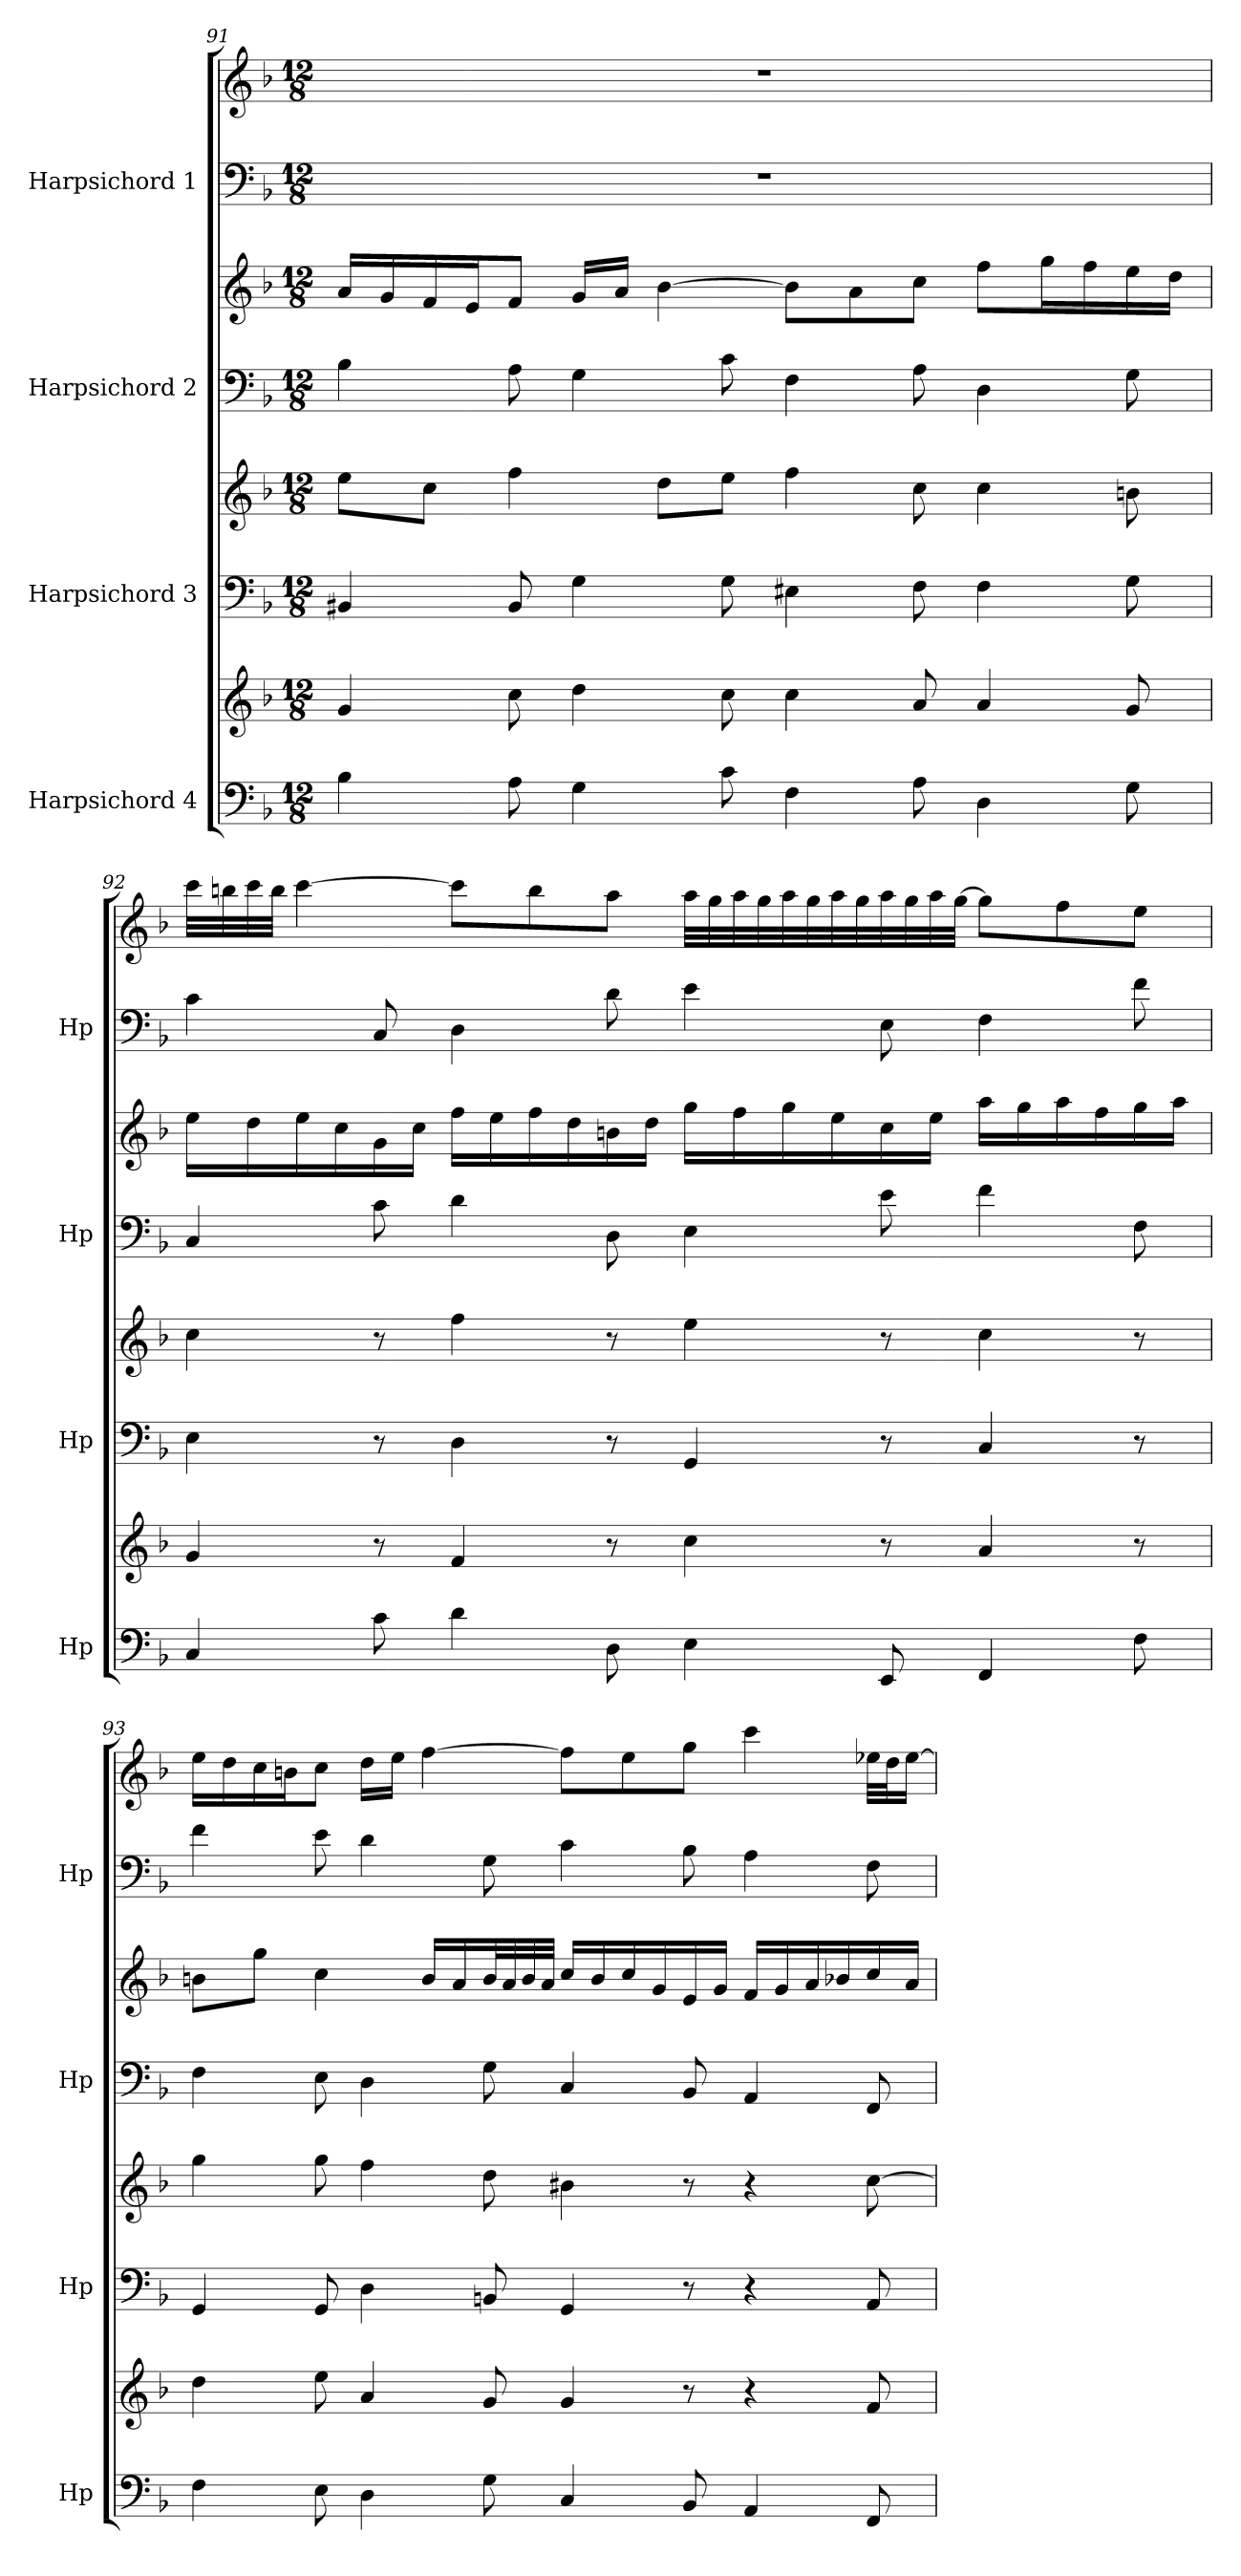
**kern	**kern	**kern	**kern	**kern	**kern	**kern	**kern
*part4	*part4	*part3	*part3	*part2	*part2	*part1	*part1
*staff8	*staff7	*staff6	*staff5	*staff4	*staff3	*staff2	*staff1
*I"Harpsichord 4	*	*I"Harpsichord 3	*	*I"Harpsichord 2	*	*I"Harpsichord 1	*
*I'Hp	*	*I'Hp	*	*I'Hp	*	*I'Hp	*
*clefF4	*clefG2	*clefF4	*clefG2	*clefF4	*clefG2	*clefF4	*clefG2
*k[b-]	*k[b-]	*k[b-]	*k[b-]	*k[b-]	*k[b-]	*k[b-]	*k[b-]
*M12/8	*M12/8	*M12/8	*M12/8	*M12/8	*M12/8	*M12/8	*M12/8
=91	=91	=91	=91	=91	=91	=91	=91
4B-\	4g/	4BB#X/	8ee\L	4B-\	16a/LL	1.r	1.r
.	.	.	.	.	16g/	.	.
.	.	.	8cc\J	.	16f/	.	.
.	.	.	.	.	16e/J	.	.
8A\	8cc\	8BB#/	4ff\	8A\	8f/J	.	.
4G\	4dd\	4G\	.	4G\	16g/LL	.	.
.	.	.	.	.	16a/JJ	.	.
.	.	.	8dd\L	.	[4b-\	.	.
8c\	8cc\	8G\	8ee\J	8c\	.	.	.
4F\	4cc\	4E#X\	4ff\	4F\	8b-\L]	.	.
.	.	.	.	.	8a\	.	.
8A\	8a/	8F\	8cc\	8A\	8cc\J	.	.
4D\	4a/	4F\	4cc\	4D\	8ff\L	.	.
.	.	.	.	.	16gg\L	.	.
.	.	.	.	.	16ff\	.	.
8G\	8g/	8G\	8bn\	8G\	16ee\	.	.
.	.	.	.	.	16dd\JJ	.	.
!!LO:LB:g=z
=92	=92	=92	=92	=92	=92	=92	=92
4C/	4g/	4E\	4cc\	4C/	16ee\LL	4c\	32ccc\LLL
.	.	.	.	.	.	.	32bbn\
.	.	.	.	.	16dd\	.	32ccc\
.	.	.	.	.	.	.	32bb\JJJ
.	.	.	.	.	16ee\	.	[4ccc\
.	.	.	.	.	16cc\	.	.
8c\	8r	8r	8r	8c\	16g\	8C/	.
.	.	.	.	.	16cc\JJ	.	.
4d\	4f/	4D\	4ff\	4d\	16ff\LL	4D\	8ccc\L]
.	.	.	.	.	16ee\	.	.
.	.	.	.	.	16ff\	.	8bb\
.	.	.	.	.	16dd\	.	.
8D\	8r	8r	8r	8D\	16bn\	8d\	8aa\J
.	.	.	.	.	16dd\JJ	.	.
4E\	4cc\	4GG/	4ee\	4E\	16gg\LL	4e\	32aa\LLL
.	.	.	.	.	.	.	32gg\
.	.	.	.	.	16ff\	.	32aa\
.	.	.	.	.	.	.	32gg\
.	.	.	.	.	16gg\	.	32aa\
.	.	.	.	.	.	.	32gg\
.	.	.	.	.	16ee\	.	32aa\
.	.	.	.	.	.	.	32gg\
8EE/	8r	8r	8r	8e\	16cc\	8E\	32aa\
.	.	.	.	.	.	.	32gg\
.	.	.	.	.	16ee\JJ	.	32aa\
.	.	.	.	.	.	.	[32gg\JJJ
4FF/	4a/	4C/	4cc\	4f\	16aa\LL	4F\	8gg\L]
.	.	.	.	.	16gg\	.	.
.	.	.	.	.	16aa\	.	8ff\
.	.	.	.	.	16ff\	.	.
8F\	8r	8r	8r	8F\	16gg\	8f\	8ee\J
.	.	.	.	.	16aa\JJ	.	.
!!LO:PB:g=z
=93	=93	=93	=93	=93	=93	=93	=93
4F\	4dd\	4GG/	4gg\	4F\	8bn\L	4f\	16ee\LL
.	.	.	.	.	.	.	16dd\
.	.	.	.	.	8gg\J	.	16cc\
.	.	.	.	.	.	.	16bn\J
8E\	8ee\	8GG/	8gg\	8E\	4cc\	8e\	8cc\J
4D\	4a/	4D\	4ff\	4D\	.	4d\	16dd\LL
.	.	.	.	.	.	.	16ee\JJ
.	.	.	.	.	16b/LL	.	[4ff\
.	.	.	.	.	16a/	.	.
8G\	8g/	8BBn/	8dd\	8G\	32b/L	8G\	.
.	.	.	.	.	32a/	.	.
.	.	.	.	.	32b/	.	.
.	.	.	.	.	32a/JJJ	.	.
4C/	4g/	4GG/	4b#X\	4C/	16cc/LL	4c\	8ff\L]
.	.	.	.	.	16b/	.	.
.	.	.	.	.	16cc/	.	8ee\
.	.	.	.	.	16g/	.	.
8BB-/	8r	8r	8r	8BB-/	16e/	8B-\	8gg\J
.	.	.	.	.	16g/JJ	.	.
4AA/	4r	4r	4r	4AA/	16f/LL	4A\	4ccc\
.	.	.	.	.	16g/	.	.
.	.	.	.	.	16a/	.	.
.	.	.	.	.	16b-X/	.	.
8FF/	8f/	8AA/	[8cc\	8FF/	16cc/	8F\	32ee-X\LLL
.	.	.	.	.	.	.	32dd\J
.	.	.	.	.	16a/JJ	.	[16ee-\JJ
=	=	=	=	=	=	=	=
*-	*-	*-	*-	*-	*-	*-	*-
